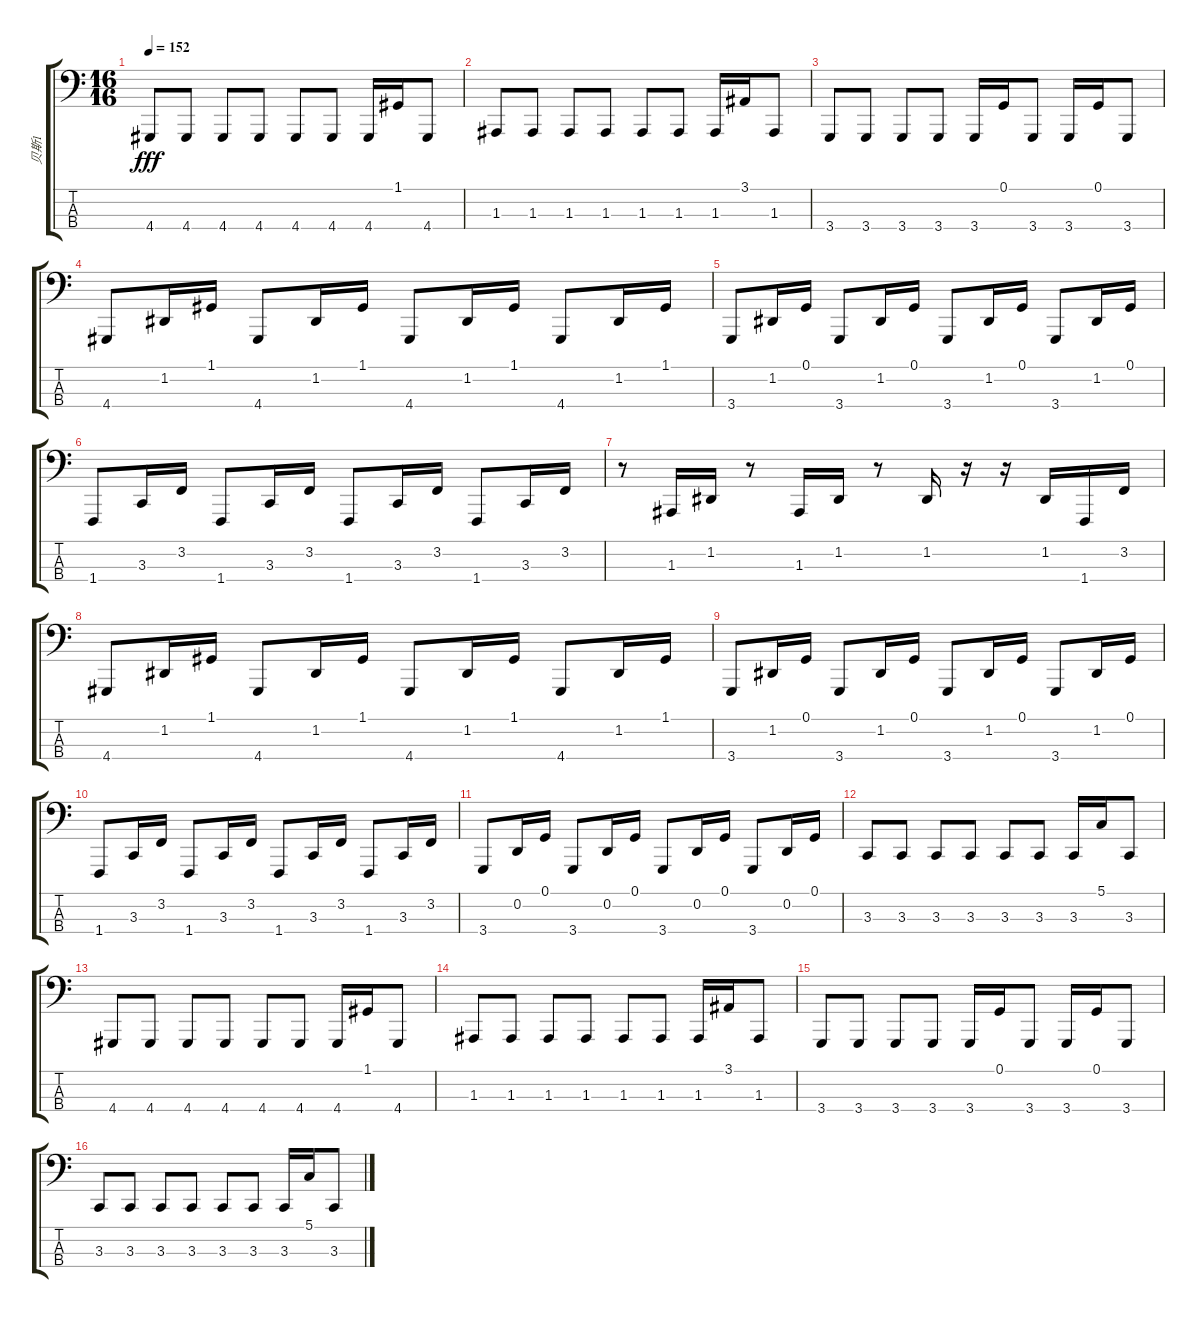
\track ("贝斯1" "贝斯1") {instrument harpsichord}
\staff {score tabs}
\tuning (G2 D2 A1 E1) {hide}
\ts (16 16)
\tempo 152
\clef f4
\ks c
4.4.8{dy fff} 4.4.8 4.4.8 4.4.8 4.4.8 4.4.8 4.4.16 1.1.16 4.4.8 |
1.3.8 1.3.8 1.3.8 1.3.8 1.3.8 1.3.8 1.3.16 3.1.16 1.3.8 |
3.4.8 3.4.8 3.4.8 3.4.8 3.4.16 0.1.16 3.4.8 3.4.16 0.1.16 3.4.8 |
4.4.8 1.2.16 1.1.16 4.4.8 1.2.16 1.1.16 4.4.8 1.2.16 1.1.16 4.4.8 1.2.16 1.1.16 |
3.4.8 1.2.16 0.1.16 3.4.8 1.2.16 0.1.16 3.4.8 1.2.16 0.1.16 3.4.8 1.2.16 0.1.16 |
1.4.8 3.3.16 3.2.16 1.4.8 3.3.16 3.2.16 1.4.8 3.3.16 3.2.16 1.4.8 3.3.16 3.2.16 |
r.8 1.3.16 1.2.16 r.8 1.3.16 1.2.16 r.8 1.2.16 r.16 r.16 1.2.16 1.4.16 3.2.16 |
4.4.8 1.2.16 1.1.16 4.4.8 1.2.16 1.1.16 4.4.8 1.2.16 1.1.16 4.4.8 1.2.16 1.1.16 |
3.4.8 1.2.16 0.1.16 3.4.8 1.2.16 0.1.16 3.4.8 1.2.16 0.1.16 3.4.8 1.2.16 0.1.16 |
1.4.8 3.3.16 3.2.16 1.4.8 3.3.16 3.2.16 1.4.8 3.3.16 3.2.16 1.4.8 3.3.16 3.2.16 |
3.4.8 0.2.16 0.1.16 3.4.8 0.2.16 0.1.16 3.4.8 0.2.16 0.1.16 3.4.8 0.2.16 0.1.16 |
3.3.8 3.3.8 3.3.8 3.3.8 3.3.8 3.3.8 3.3.16 5.1.16 3.3.8 |
4.4.8 4.4.8 4.4.8 4.4.8 4.4.8 4.4.8 4.4.16 1.1.16 4.4.8 |
1.3.8 1.3.8 1.3.8 1.3.8 1.3.8 1.3.8 1.3.16 3.1.16 1.3.8 |
3.4.8 3.4.8 3.4.8 3.4.8 3.4.16 0.1.16 3.4.8 3.4.16 0.1.16 3.4.8 |
3.3.8 3.3.8 3.3.8 3.3.8 3.3.8 3.3.8 3.3.16 5.1.16 3.3.8
